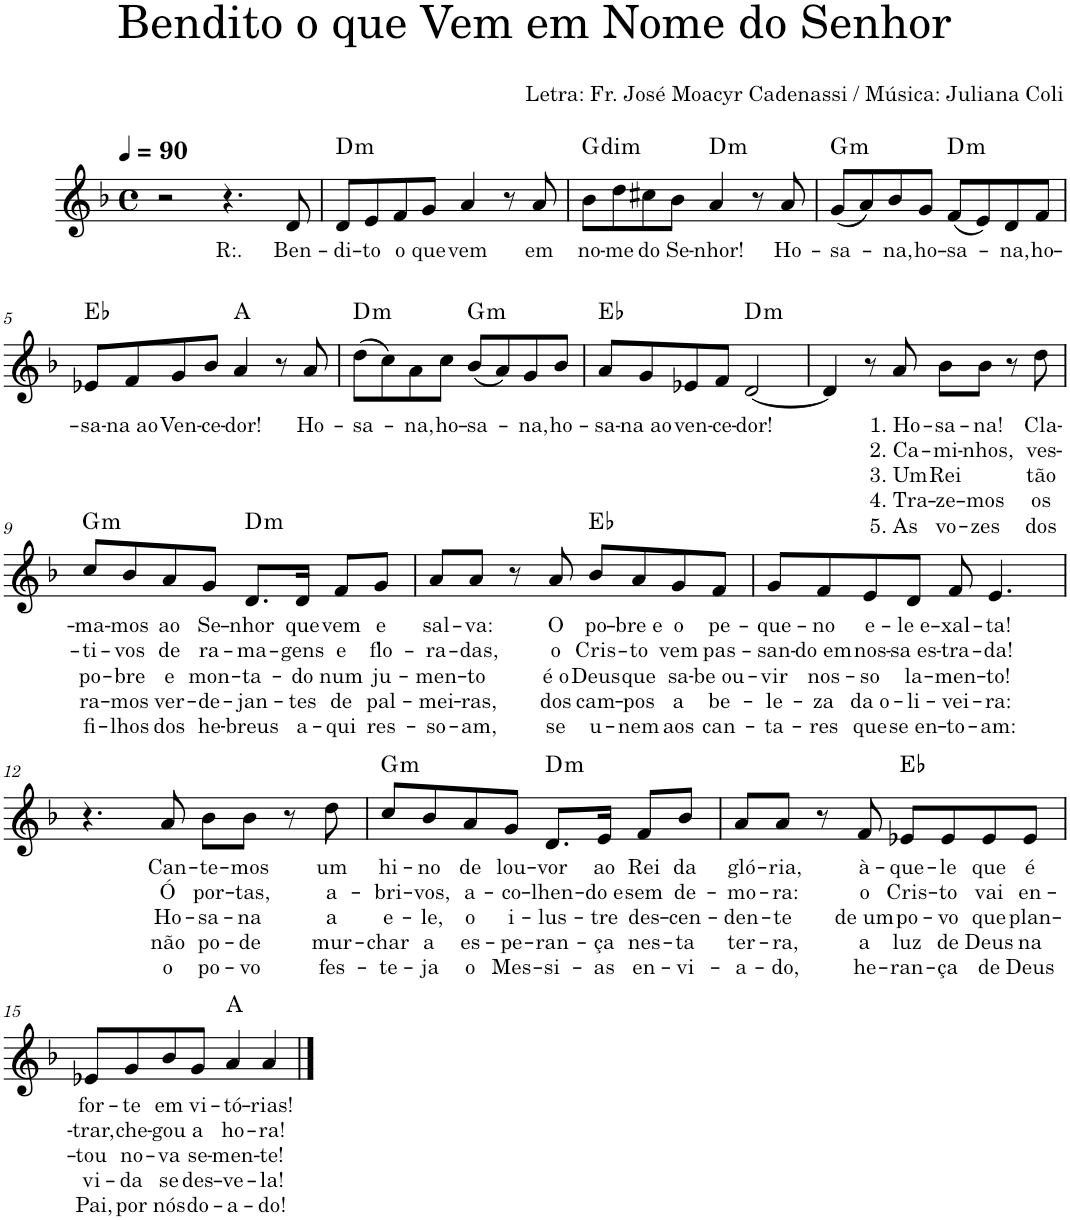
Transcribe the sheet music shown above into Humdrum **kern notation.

**kern	**text	**text	**text	**text	**text	**harte
*part1	*part1	*part1	*part1	*part1	*part1	*part1
*staff1	*staff1	*staff1	*staff1	*staff1	*staff1	*
*I"Voz	*	*	*	*	*	*
*I'Vo.	*	*	*	*	*	*
*clefG2	*	*	*	*	*	*
*k[b-]	*	*	*	*	*	*
*M4/4	*	*	*	*	*	*
*met(c)	*	*	*	*	*	*
*MM90	*	*	*	*	*	*
=1	=1	=1	=1	=1	=1	=1
2r	.	.	.	.	.	.
!	!LO:LY:b	!	!	!	!	!
4.r	R:.	.	.	.	.	.
!	!LO:LY:b	!	!	!	!	!
8d/	Ben-	.	.	.	.	.
=2	=2	=2	=2	=2	=2	=2
!	!LO:LY:b	!	!	!	!	!LO:H:kt=m
8d/L	-di-	.	.	.	.	D:min
!	!LO:LY:b	!	!	!	!	!
8e/	-to	.	.	.	.	.
!	!LO:LY:b	!	!	!	!	!
8f/	o	.	.	.	.	.
!	!LO:LY:b	!	!	!	!	!
8g/J	que	.	.	.	.	.
!	!LO:LY:b	!	!	!	!	!
4a/	vem	.	.	.	.	.
8r	.	.	.	.	.	.
!	!LO:LY:b	!	!	!	!	!
8a/	em	.	.	.	.	.
=3	=3	=3	=3	=3	=3	=3
!	!LO:LY:b	!	!	!	!	!LO:H:kt=dim
8b-\L	no-	.	.	.	.	G:dim
!	!LO:LY:b	!	!	!	!	!
8dd\	-me	.	.	.	.	.
!	!LO:LY:b	!	!	!	!	!
8cc#X\	do	.	.	.	.	.
!	!LO:LY:b	!	!	!	!	!
8b-\J	Se-	.	.	.	.	.
!	!LO:LY:b	!	!	!	!	!LO:H:kt=m
4a/	-nhor!	.	.	.	.	D:min
8r	.	.	.	.	.	.
!	!LO:LY:b	!	!	!	!	!
8a/	Ho-	.	.	.	.	.
=4	=4	=4	=4	=4	=4	=4
!	!LO:LY:b	!	!	!	!	!LO:H:kt=m
(8g/L	-sa-	.	.	.	.	G:min
8a/)	.	.	.	.	.	.
!	!LO:LY:b	!	!	!	!	!
8b-/	-na,	.	.	.	.	.
!	!LO:LY:b	!	!	!	!	!
8g/J	ho-	.	.	.	.	.
!	!LO:LY:b	!	!	!	!	!LO:H:kt=m
(8f/L	-sa-	.	.	.	.	D:min
8e/)	.	.	.	.	.	.
!	!LO:LY:b	!	!	!	!	!
8d/	-na,	.	.	.	.	.
!	!LO:LY:b	!	!	!	!	!
8f/J	ho-	.	.	.	.	.
!!LO:LB:g=z
=5	=5	=5	=5	=5	=5	=5
!	!LO:LY:b	!	!	!	!	!
8e-X/L	-sa-	.	.	.	.	Eb:maj
!	!LO:LY:b	!	!	!	!	!
8f/	-na ao	.	.	.	.	.
!	!LO:LY:b	!	!	!	!	!
8g/	Ven-	.	.	.	.	.
!	!LO:LY:b	!	!	!	!	!
8b-/J	-ce-	.	.	.	.	.
!	!LO:LY:b	!	!	!	!	!
4a/	-dor!	.	.	.	.	A:maj
8r	.	.	.	.	.	.
!	!LO:LY:b	!	!	!	!	!
8a/	Ho-	.	.	.	.	.
=6	=6	=6	=6	=6	=6	=6
!	!LO:LY:b	!	!	!	!	!LO:H:kt=m
(8dd\L	-sa-	.	.	.	.	D:min
8cc\)	.	.	.	.	.	.
!	!LO:LY:b	!	!	!	!	!
8a\	-na,	.	.	.	.	.
!	!LO:LY:b	!	!	!	!	!
8cc\J	ho-	.	.	.	.	.
!	!LO:LY:b	!	!	!	!	!LO:H:kt=m
(8b-/L	-sa-	.	.	.	.	G:min
8a/)	.	.	.	.	.	.
!	!LO:LY:b	!	!	!	!	!
8g/	-na,	.	.	.	.	.
!	!LO:LY:b	!	!	!	!	!
8b-/J	ho-	.	.	.	.	.
=7	=7	=7	=7	=7	=7	=7
!	!LO:LY:b	!	!	!	!	!
8a/L	-sa-	.	.	.	.	Eb:maj
!	!LO:LY:b	!	!	!	!	!
8g/	-na ao	.	.	.	.	.
!	!LO:LY:b	!	!	!	!	!
8e-X/	ven-	.	.	.	.	.
!	!LO:LY:b	!	!	!	!	!
8f/J	-ce-	.	.	.	.	.
!	!LO:LY:b	!	!	!	!	!LO:H:kt=m
[2d/	-dor!	.	.	.	.	D:min
=8	=8	=8	=8	=8	=8	=8
4d/]	.	.	.	.	.	.
8r	.	.	.	.	.	.
!	!LO:LY:b	!LO:LY:b	!LO:LY:b	!LO:LY:b	!LO:LY:b	!
8a/	1. Ho-	2. Ca-	3. Um	4. Tra-	5. As	.
!	!LO:LY:b	!LO:LY:b	!LO:LY:b	!LO:LY:b	!LO:LY:b	!
8b-\L	-sa-	-mi-	Rei	-ze-	vo-	.
!	!LO:LY:b	!LO:LY:b	!	!LO:LY:b	!LO:LY:b	!
8b-\J	-na!	-nhos,	.	-mos	-zes	.
8r	.	.	.	.	.	.
!	!LO:LY:b	!LO:LY:b	!LO:LY:b	!LO:LY:b	!LO:LY:b	!
8dd\	Cla-	ves-	tão	os	dos	.
!!LO:LB:g=z
=9	=9	=9	=9	=9	=9	=9
!	!LO:LY:b	!LO:LY:b	!LO:LY:b	!LO:LY:b	!LO:LY:b	!LO:H:kt=m
8cc/L	-ma-	-ti-	po-	ra-	fi-	G:min
!	!LO:LY:b	!LO:LY:b	!LO:LY:b	!LO:LY:b	!LO:LY:b	!
8b-/	-mos	-vos	-bre	-mos	-lhos	.
!	!LO:LY:b	!LO:LY:b	!LO:LY:b	!LO:LY:b	!LO:LY:b	!
8a/	ao	de	e	ver-	dos	.
!	!LO:LY:b	!LO:LY:b	!LO:LY:b	!LO:LY:b	!LO:LY:b	!
8g/J	Se-	ra-	mon-	-de-	he-	.
!	!LO:LY:b	!LO:LY:b	!LO:LY:b	!LO:LY:b	!LO:LY:b	!LO:H:kt=m
8.d/L	-nhor	-ma-	-ta-	-jan-	-breus	D:min
!	!LO:LY:b	!LO:LY:b	!LO:LY:b	!LO:LY:b	!LO:LY:b	!
16d/Jk	que	-gens	-do	-tes	a-	.
!	!LO:LY:b	!LO:LY:b	!LO:LY:b	!LO:LY:b	!LO:LY:b	!
8f/L	vem	e	num	de	-qui	.
!	!LO:LY:b	!LO:LY:b	!LO:LY:b	!LO:LY:b	!LO:LY:b	!
8g/J	e	flo-	ju-	pal-	res-	.
=10	=10	=10	=10	=10	=10	=10
!	!LO:LY:b	!LO:LY:b	!LO:LY:b	!LO:LY:b	!LO:LY:b	!
8a/L	sal-	-ra-	-men-	-mei-	-so-	.
!	!LO:LY:b	!LO:LY:b	!LO:LY:b	!LO:LY:b	!LO:LY:b	!
8a/J	-va:	-das,	-to	-ras,	-am,	.
8r	.	.	.	.	.	.
!	!LO:LY:b	!LO:LY:b	!LO:LY:b	!LO:LY:b	!LO:LY:b	!
8a/	O	o	é o	dos	se	.
!	!LO:LY:b	!LO:LY:b	!LO:LY:b	!LO:LY:b	!LO:LY:b	!
8b-/L	po-	Cris-	Deus	cam-	u-	Eb:maj
!	!LO:LY:b	!LO:LY:b	!LO:LY:b	!LO:LY:b	!LO:LY:b	!
8a/	-bre e	-to	que	-pos	-nem	.
!	!LO:LY:b	!LO:LY:b	!LO:LY:b	!LO:LY:b	!LO:LY:b	!
8g/	o	vem	sa-	a	aos	.
!	!LO:LY:b	!LO:LY:b	!LO:LY:b	!LO:LY:b	!LO:LY:b	!
8f/J	pe-	pas-	-be ou-	be-	can-	.
=11	=11	=11	=11	=11	=11	=11
!	!LO:LY:b	!LO:LY:b	!LO:LY:b	!LO:LY:b	!LO:LY:b	!
8g/L	-que-	-san-	-vir	-le-	-ta-	.
!	!LO:LY:b	!LO:LY:b	!LO:LY:b	!LO:LY:b	!LO:LY:b	!
8f/	-no	-do em	nos-	-za	-res	.
!	!LO:LY:b	!LO:LY:b	!LO:LY:b	!LO:LY:b	!LO:LY:b	!
8e/	-e-	nos-	-so	da o-	que	.
!	!LO:LY:b	!LO:LY:b	!LO:LY:b	!LO:LY:b	!LO:LY:b	!
8d/J	-le e-	-sa es-	la-	-li-	se en-	.
!	!LO:LY:b	!LO:LY:b	!LO:LY:b	!LO:LY:b	!LO:LY:b	!
8f/	-xal-	-tra-	-men-	-vei-	-to-	.
!	!LO:LY:b	!LO:LY:b	!LO:LY:b	!LO:LY:b	!LO:LY:b	!
4.e/	-ta!	-da!	-to!	-ra:	-am:	.
!!LO:LB:g=z
=12	=12	=12	=12	=12	=12	=12
4.r	.	.	.	.	.	.
!	!LO:LY:b	!LO:LY:b	!LO:LY:b	!LO:LY:b	!LO:LY:b	!
8a/	Can-	Ó	Ho-	não	o	.
!	!LO:LY:b	!LO:LY:b	!LO:LY:b	!LO:LY:b	!LO:LY:b	!
8b-\L	-te-	por-	-sa-	po-	po-	.
!	!LO:LY:b	!LO:LY:b	!LO:LY:b	!LO:LY:b	!LO:LY:b	!
8b-\J	-mos	-tas,	-na	-de	-vo	.
8r	.	.	.	.	.	.
!	!LO:LY:b	!LO:LY:b	!LO:LY:b	!LO:LY:b	!LO:LY:b	!
8dd\	um	a-	a	mur-	fes-	.
=13	=13	=13	=13	=13	=13	=13
!	!LO:LY:b	!LO:LY:b	!LO:LY:b	!LO:LY:b	!LO:LY:b	!LO:H:kt=m
8cc/L	hi-	-bri-	e-	-char	-te-	G:min
!	!LO:LY:b	!LO:LY:b	!LO:LY:b	!LO:LY:b	!LO:LY:b	!
8b-/	-no	-vos,	-le,	a	-ja	.
!	!LO:LY:b	!LO:LY:b	!LO:LY:b	!LO:LY:b	!LO:LY:b	!
8a/	de	a-	o	es-	o	.
!	!LO:LY:b	!LO:LY:b	!LO:LY:b	!LO:LY:b	!LO:LY:b	!
8g/J	lou-	-co-	i-	-pe-	Mes-	.
!	!LO:LY:b	!LO:LY:b	!LO:LY:b	!LO:LY:b	!LO:LY:b	!LO:H:kt=m
8.d/L	-vor	-lhen-	-lus-	-ran-	-si-	D:min
!	!LO:LY:b	!LO:LY:b	!LO:LY:b	!LO:LY:b	!LO:LY:b	!
16e/Jk	ao	-do e	-tre	-ça	-as	.
!	!LO:LY:b	!LO:LY:b	!LO:LY:b	!LO:LY:b	!LO:LY:b	!
8f/L	Rei	sem	des-	nes-	en-	.
!	!LO:LY:b	!LO:LY:b	!LO:LY:b	!LO:LY:b	!LO:LY:b	!
8b-/J	da	de-	-cen-	-ta	-vi-	.
=14	=14	=14	=14	=14	=14	=14
!	!LO:LY:b	!LO:LY:b	!LO:LY:b	!LO:LY:b	!LO:LY:b	!
8a/L	gló-	-mo-	-den-	ter-	-a-	.
!	!LO:LY:b	!LO:LY:b	!LO:LY:b	!LO:LY:b	!LO:LY:b	!
8a/J	-ria,	-ra:	-te	-ra,	-do,	.
8r	.	.	.	.	.	.
!	!LO:LY:b	!LO:LY:b	!LO:LY:b	!LO:LY:b	!LO:LY:b	!
8f/	à-	o	de um	a	he-	.
!	!LO:LY:b	!LO:LY:b	!LO:LY:b	!LO:LY:b	!LO:LY:b	!
8e-X/L	-que-	Cris-	po-	luz	-ran-	Eb:maj
!	!LO:LY:b	!LO:LY:b	!LO:LY:b	!LO:LY:b	!LO:LY:b	!
8e-/	-le	-to	-vo	de	-ça	.
!	!LO:LY:b	!LO:LY:b	!LO:LY:b	!LO:LY:b	!LO:LY:b	!
8e-/	que	vai	que	Deus	de	.
!	!LO:LY:b	!LO:LY:b	!LO:LY:b	!LO:LY:b	!LO:LY:b	!
8e-/J	é	en-	plan-	na	Deus	.
!!LO:LB:g=z
=15	=15	=15	=15	=15	=15	=15
!	!LO:LY:b	!LO:LY:b	!LO:LY:b	!LO:LY:b	!LO:LY:b	!
8e-X/L	for-	-trar,	-tou	vi-	Pai,	.
!	!LO:LY:b	!LO:LY:b	!LO:LY:b	!LO:LY:b	!LO:LY:b	!
8g/	-te	che-	no-	-da	por	.
!	!LO:LY:b	!LO:LY:b	!LO:LY:b	!LO:LY:b	!LO:LY:b	!
8b-/	em	-gou	-va	se	nós	.
!	!LO:LY:b	!LO:LY:b	!LO:LY:b	!LO:LY:b	!LO:LY:b	!
8g/J	vi-	a	se-	des-	do-	.
!	!LO:LY:b	!LO:LY:b	!LO:LY:b	!LO:LY:b	!LO:LY:b	!
4a/	-tó-	ho-	-men-	-ve-	-a-	A:maj
!	!LO:LY:b	!LO:LY:b	!LO:LY:b	!LO:LY:b	!LO:LY:b	!
4a/	-rias!	-ra!	-te!	-la!	-do!	.
==	==	==	==	==	==	==
*-	*-	*-	*-	*-	*-	*-
